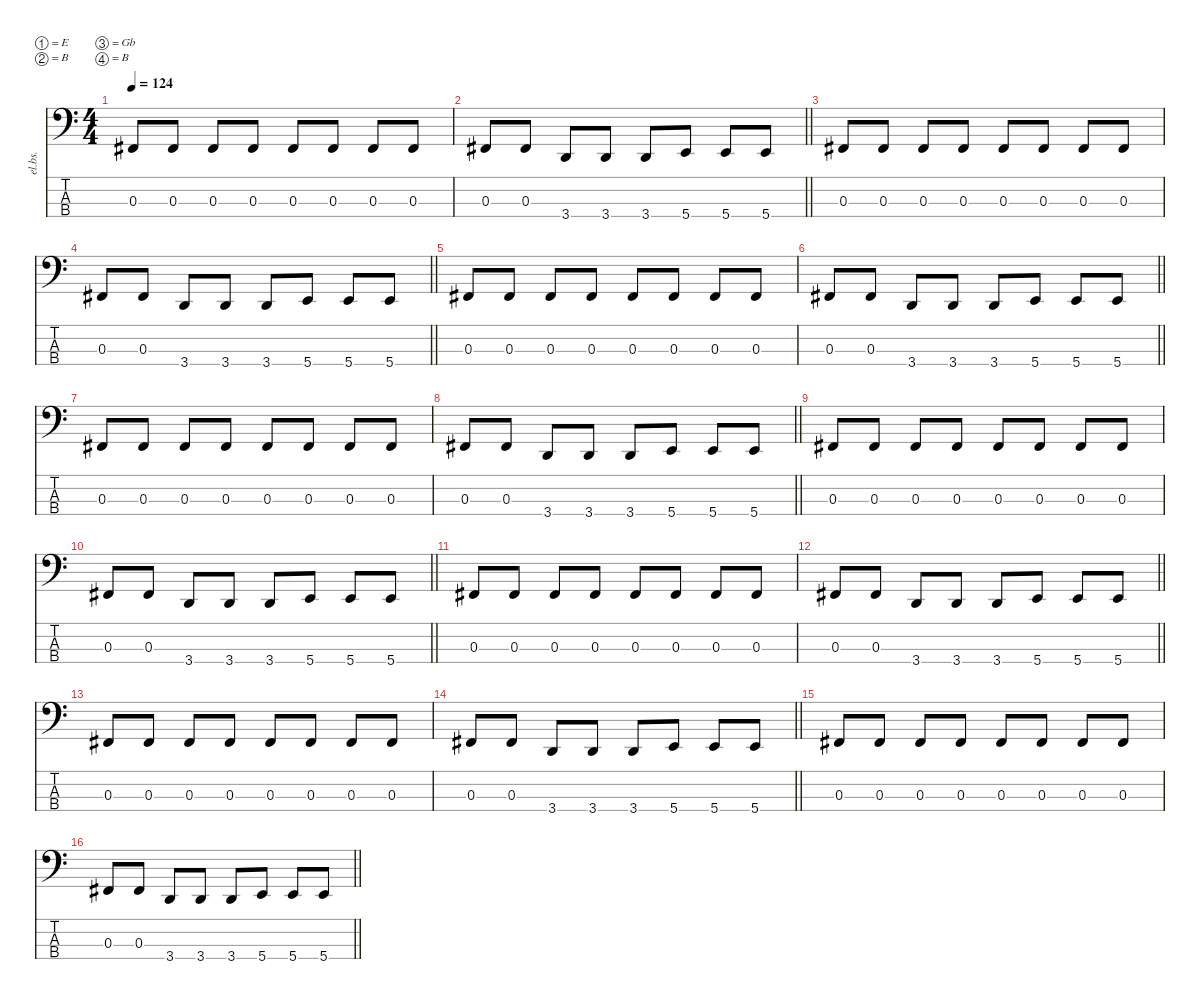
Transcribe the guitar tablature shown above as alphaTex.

\defaultSystemsLayout 4
\hideDynamics
\bracketExtendMode nobrackets
\otherSystemsTrackNameOrientation horizontal
\track ("Bass" "el.bs.") {instrument electricbassfinger}
\staff {score tabs}
\tuning (E2 B1 Gb1 B0)
\ts (4 4)
\section ("" "")
\tempo 124
\clef f4
\ks c
0.3{acc #}.8{dy f beam Up} 0.3{acc #}.8{beam Up} 0.3{acc #}.8{beam Up} 0.3{acc #}.8{beam Up} 0.3{acc #}.8{beam Up} 0.3{acc #}.8{beam Up} 0.3{acc #}.8{beam Up} 0.3{acc #}.8{beam Up} |
\barLineRight lightlight
0.3{acc #}.8{beam Up} 0.3{acc #}.8{beam Up} 3.4.8{beam Up} 3.4.8{beam Up} 3.4.8{beam Up} 5.4.8{beam Up} 5.4.8{beam Up} 5.4.8{beam Up} |
0.3{acc #}.8{beam Up} 0.3{acc #}.8{beam Up} 0.3{acc #}.8{beam Up} 0.3{acc #}.8{beam Up} 0.3{acc #}.8{beam Up} 0.3{acc #}.8{beam Up} 0.3{acc #}.8{beam Up} 0.3{acc #}.8{beam Up} |
\barLineRight lightlight
0.3{acc #}.8{beam Up} 0.3{acc #}.8{beam Up} 3.4.8{beam Up} 3.4.8{beam Up} 3.4.8{beam Up} 5.4.8{beam Up} 5.4.8{beam Up} 5.4.8{beam Up} |
0.3{acc #}.8{beam Up} 0.3{acc #}.8{beam Up} 0.3{acc #}.8{beam Up} 0.3{acc #}.8{beam Up} 0.3{acc #}.8{beam Up} 0.3{acc #}.8{beam Up} 0.3{acc #}.8{beam Up} 0.3{acc #}.8{beam Up} |
\barLineRight lightlight
0.3{acc #}.8{beam Up} 0.3{acc #}.8{beam Up} 3.4.8{beam Up} 3.4.8{beam Up} 3.4.8{beam Up} 5.4.8{beam Up} 5.4.8{beam Up} 5.4.8{beam Up} |
0.3{acc #}.8{beam Up} 0.3{acc #}.8{beam Up} 0.3{acc #}.8{beam Up} 0.3{acc #}.8{beam Up} 0.3{acc #}.8{beam Up} 0.3{acc #}.8{beam Up} 0.3{acc #}.8{beam Up} 0.3{acc #}.8{beam Up} |
\barLineRight lightlight
0.3{acc #}.8{beam Up} 0.3{acc #}.8{beam Up} 3.4.8{beam Up} 3.4.8{beam Up} 3.4.8{beam Up} 5.4.8{beam Up} 5.4.8{beam Up} 5.4.8{beam Up} |
\section ("" "")
0.3{acc #}.8{beam Up} 0.3{acc #}.8{beam Up} 0.3{acc #}.8{beam Up} 0.3{acc #}.8{beam Up} 0.3{acc #}.8{beam Up} 0.3{acc #}.8{beam Up} 0.3{acc #}.8{beam Up} 0.3{acc #}.8{beam Up} |
\barLineRight lightlight
0.3{acc #}.8{beam Up} 0.3{acc #}.8{beam Up} 3.4.8{beam Up} 3.4.8{beam Up} 3.4.8{beam Up} 5.4.8{beam Up} 5.4.8{beam Up} 5.4.8{beam Up} |
0.3{acc #}.8{beam Up} 0.3{acc #}.8{beam Up} 0.3{acc #}.8{beam Up} 0.3{acc #}.8{beam Up} 0.3{acc #}.8{beam Up} 0.3{acc #}.8{beam Up} 0.3{acc #}.8{beam Up} 0.3{acc #}.8{beam Up} |
\barLineRight lightlight
0.3{acc #}.8{beam Up} 0.3{acc #}.8{beam Up} 3.4.8{beam Up} 3.4.8{beam Up} 3.4.8{beam Up} 5.4.8{beam Up} 5.4.8{beam Up} 5.4.8{beam Up} |
0.3{acc #}.8{beam Up} 0.3{acc #}.8{beam Up} 0.3{acc #}.8{beam Up} 0.3{acc #}.8{beam Up} 0.3{acc #}.8{beam Up} 0.3{acc #}.8{beam Up} 0.3{acc #}.8{beam Up} 0.3{acc #}.8{beam Up} |
\barLineRight lightlight
0.3{acc #}.8{beam Up} 0.3{acc #}.8{beam Up} 3.4.8{beam Up} 3.4.8{beam Up} 3.4.8{beam Up} 5.4.8{beam Up} 5.4.8{beam Up} 5.4.8{beam Up} |
0.3{acc #}.8{beam Up} 0.3{acc #}.8{beam Up} 0.3{acc #}.8{beam Up} 0.3{acc #}.8{beam Up} 0.3{acc #}.8{beam Up} 0.3{acc #}.8{beam Up} 0.3{acc #}.8{beam Up} 0.3{acc #}.8{beam Up} |
\barLineRight lightlight
0.3{acc #}.8{beam Up} 0.3{acc #}.8{beam Up} 3.4.8{beam Up} 3.4.8{beam Up} 3.4.8{beam Up} 5.4.8{beam Up} 5.4.8{beam Up} 5.4.8{beam Up}
